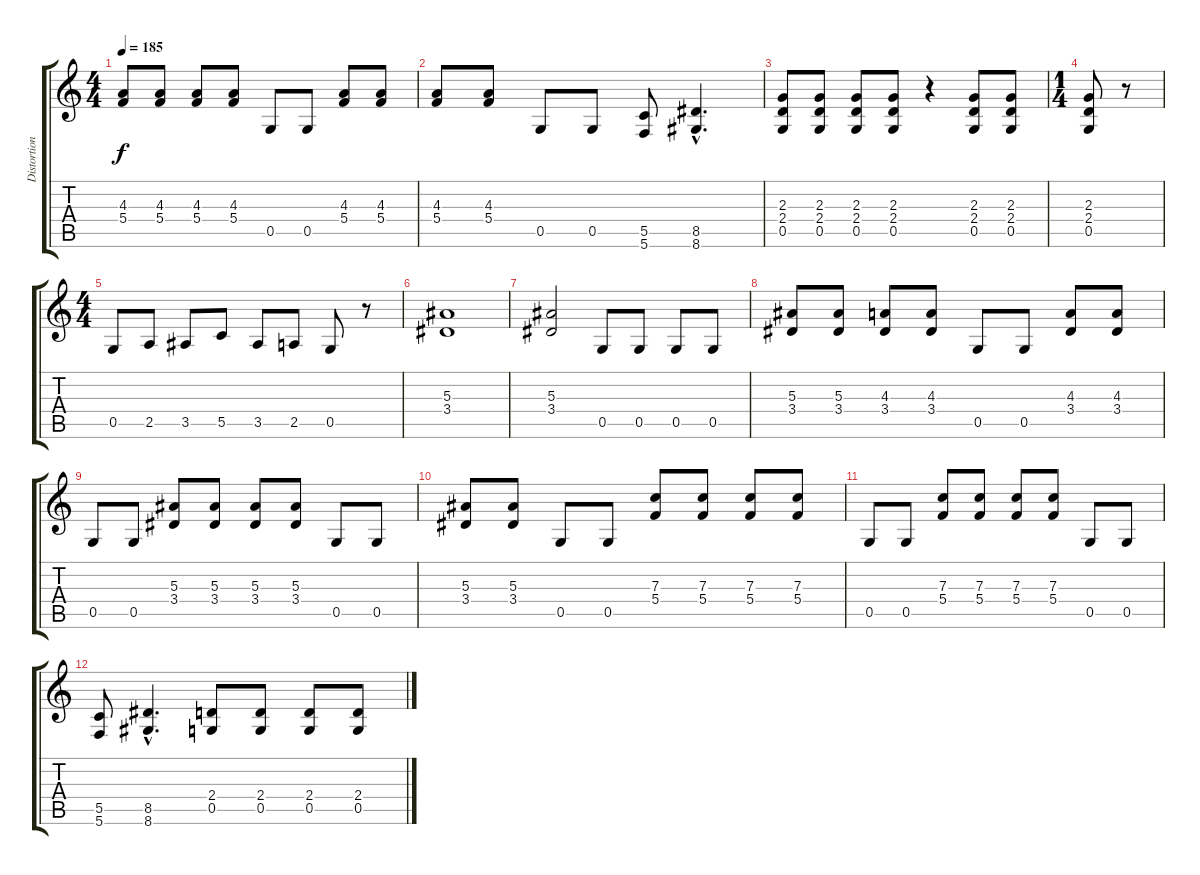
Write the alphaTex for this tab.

\track ("Distortion Guitar 1" "Distortion") {instrument distortionguitar}
\staff {score tabs}
\tuning (D4 A3 F3 C3 G2 C2) {hide}
\ts (4 4)
\tempo 185
\clef g2
\ks c
(4.3 5.4).8{dy f} (4.3 5.4).8 (4.3 5.4).8 (4.3 5.4).8 0.5.8 0.5.8 (4.3 5.4).8 (4.3 5.4).8 |
(4.3 5.4).8 (4.3 5.4).8 0.5.8 0.5.8 (5.5 5.6).8 (8.5{hac} 8.6{hac}).4{d} |
(2.3 2.4 0.5).8 (2.3 2.4 0.5).8 (2.3 2.4 0.5).8 (2.3 2.4 0.5).8 r.4 (2.3 2.4 0.5).8 (2.3 2.4 0.5).8 |
\ts (1 4)
(2.3 2.4 0.5).8 r.8 |
\ts (4 4)
0.5.8 2.5.8 3.5.8 5.5.8 3.5.8 2.5.8 0.5.8 r.8 |
(5.3 3.4).1 |
(5.3 3.4).2 0.5.8 0.5.8 0.5.8 0.5.8 |
(5.3 3.4).8 (5.3 3.4).8 (4.3 3.4).8 (4.3 3.4).8 0.5.8 0.5.8 (4.3 3.4).8 (4.3 3.4).8 |
0.5.8 0.5.8 (5.3 3.4).8 (5.3 3.4).8 (5.3 3.4).8 (5.3 3.4).8 0.5.8 0.5.8 |
(5.3 3.4).8 (5.3 3.4).8 0.5.8 0.5.8 (7.3 5.4).8 (7.3 5.4).8 (7.3 5.4).8 (7.3 5.4).8 |
0.5.8 0.5.8 (7.3 5.4).8 (7.3 5.4).8 (7.3 5.4).8 (7.3 5.4).8 0.5.8 0.5.8 |
(5.5 5.6).8 (8.5{hac} 8.6{hac}).4{d} (2.4 0.5).8 (2.4 0.5).8 (2.4 0.5).8 (2.4 0.5).8
